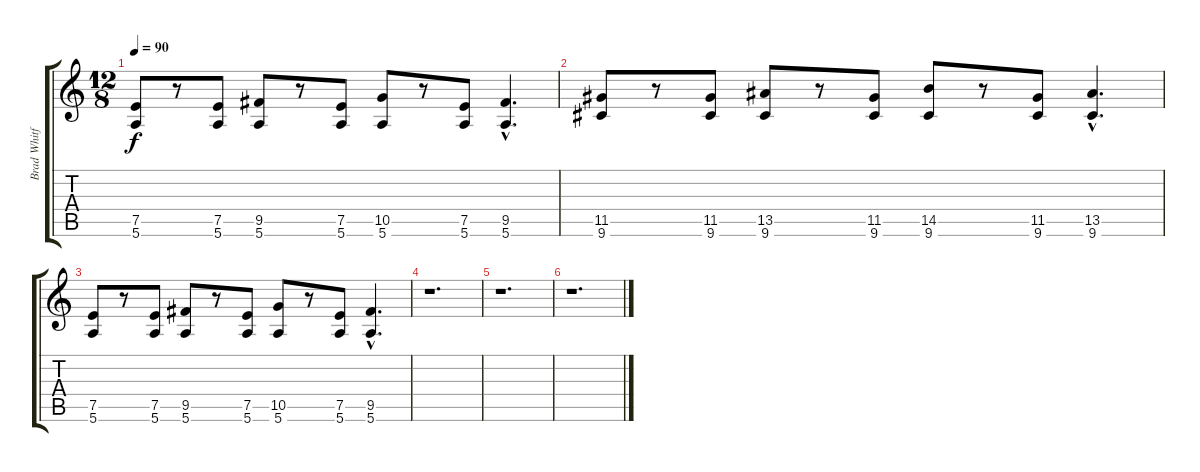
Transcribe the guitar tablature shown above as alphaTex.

\track ("Brad Whitford" "Brad Whitf") {instrument overdrivenguitar}
\staff {score tabs}
\tuning (E4 B3 G3 D3 A2 E2) {hide}
\ts (12 8)
\tempo 90
\clef g2
\ks c
(7.5 5.6).8{dy f} r.8 (7.5 5.6).8 (9.5 5.6).8 r.8 (7.5 5.6).8 (10.5 5.6).8 r.8 (7.5 5.6).8 (9.5{hac} 5.6{hac}).4{d} |
(11.5 9.6).8 r.8 (11.5 9.6).8 (13.5 9.6).8 r.8 (11.5 9.6).8 (14.5 9.6).8 r.8 (11.5 9.6).8 (13.5{hac} 9.6{hac}).4{d} |
(7.5 5.6).8 r.8 (7.5 5.6).8 (9.5 5.6).8 r.8 (7.5 5.6).8 (10.5 5.6).8 r.8 (7.5 5.6).8 (9.5{hac} 5.6{hac}).4{d} |
r.1{d} |
r.1{d} |
r.1{d}
